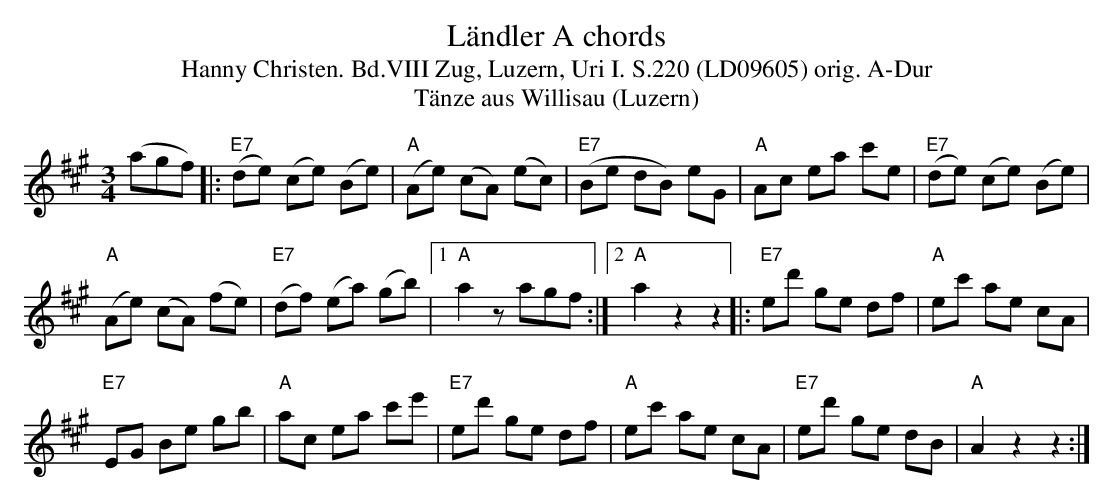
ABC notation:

X:1
T: Ländler A chords
T:Hanny Christen. Bd.VIII Zug, Luzern, Uri I. S.220 (LD09605) orig. A-Dur
T: T\"anze aus Willisau (Luzern)
M:3/4
L:1/8
K:A %%MIDI gchordon
(agf) |: "E7"(de) (ce) (Be) | "A"(Ae) (cA) (ec) | "E7"(Be dB) eG | "A"Ac ea c'e | "E7"(de) (ce) (Be) |
"A"(Ae) (cA) (fe) | "E7"(df) (ea) (gb) |1 "A"a2 zagf :|2 "A"a2 z2z2 |: "E7"ed' ge df | "A"ec' ae cA |
"E7"EG Be gb | "A"ac ea c'e' | "E7"ed' ge df | "A"ec' ae cA | "E7"ed' ge dB | "A"A2z2z2 :|
